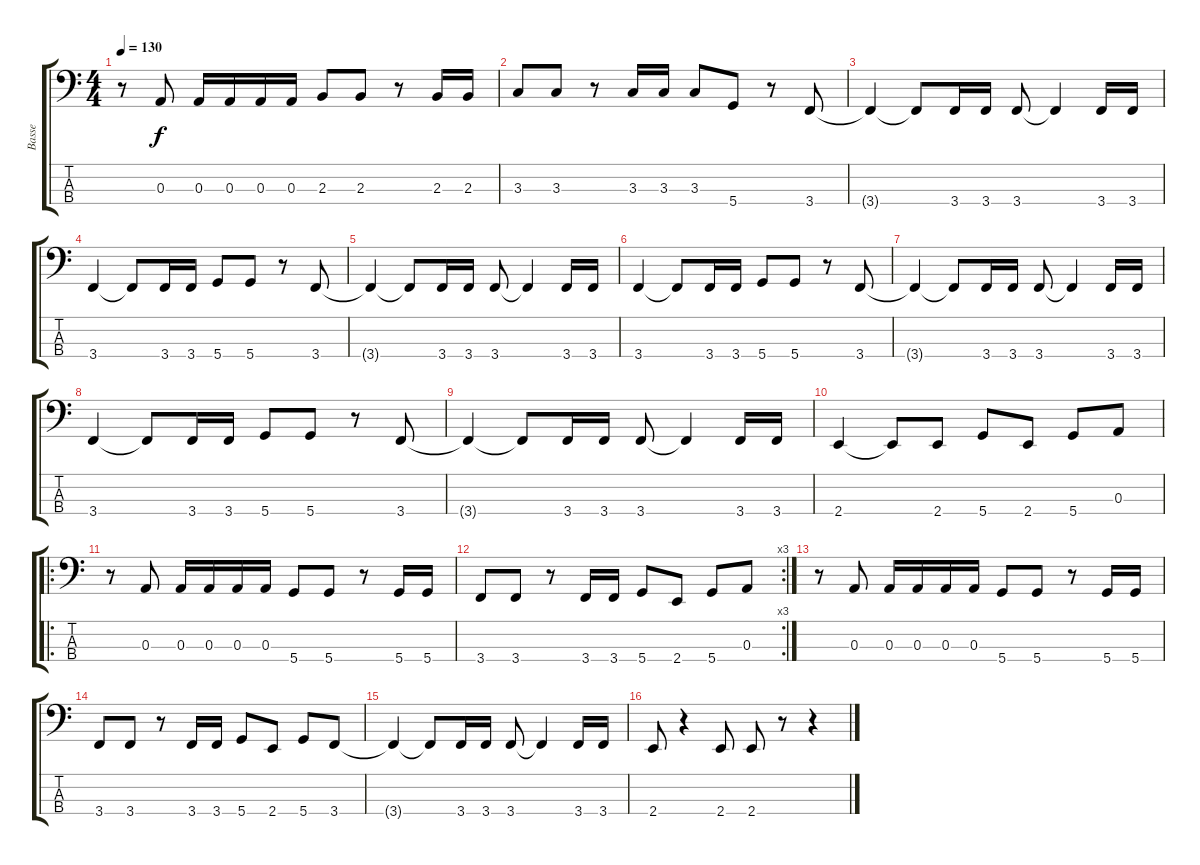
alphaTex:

\track ("Basse" "Basse") {instrument electricbasspick}
\staff {score tabs}
\tuning (G2 D2 A1 D1) {hide}
\ts (4 4)
\tempo 130
\clef f4
\ks c
r.8{dy f} 0.3.8 0.3.16 0.3.16 0.3.16 0.3.16 2.3.8 2.3.8 r.8 2.3.16 2.3.16 |
3.3.8 3.3.8 r.8 3.3.16 3.3.16 3.3.8 5.4.8 r.8 3.4.8 |
3.4{t}.4 3.4{t}.8 3.4.16 3.4.16 3.4.8 3.4{t}.4 3.4.16 3.4.16 |
3.4.4 3.4{t}.8 3.4.16 3.4.16 5.4.8 5.4.8 r.8 3.4.8 |
3.4{t}.4 3.4{t}.8 3.4.16 3.4.16 3.4.8 3.4{t}.4 3.4.16 3.4.16 |
3.4.4 3.4{t}.8 3.4.16 3.4.16 5.4.8 5.4.8 r.8 3.4.8 |
3.4{t}.4 3.4{t}.8 3.4.16 3.4.16 3.4.8 3.4{t}.4 3.4.16 3.4.16 |
3.4.4 3.4{t}.8 3.4.16 3.4.16 5.4.8 5.4.8 r.8 3.4.8 |
3.4{t}.4 3.4{t}.8 3.4.16 3.4.16 3.4.8 3.4{t}.4 3.4.16 3.4.16 |
2.4.4 2.4{t}.8 2.4.8 5.4.8 2.4.8 5.4.8 0.3.8 |
\ro
r.8 0.3.8 0.3.16 0.3.16 0.3.16 0.3.16 5.4.8 5.4.8 r.8 5.4.16 5.4.16 |
\rc 3
3.4.8 3.4.8 r.8 3.4.16 3.4.16 5.4.8 2.4.8 5.4.8 0.3.8 |
r.8 0.3.8 0.3.16 0.3.16 0.3.16 0.3.16 5.4.8 5.4.8 r.8 5.4.16 5.4.16 |
3.4.8 3.4.8 r.8 3.4.16 3.4.16 5.4.8 2.4.8 5.4.8 3.4.8 |
3.4{t}.4 3.4{t}.8 3.4.16 3.4.16 3.4.8 3.4{t}.4 3.4.16 3.4.16 |
2.4.8 r.4 2.4.8 2.4.8 r.8 r.4
